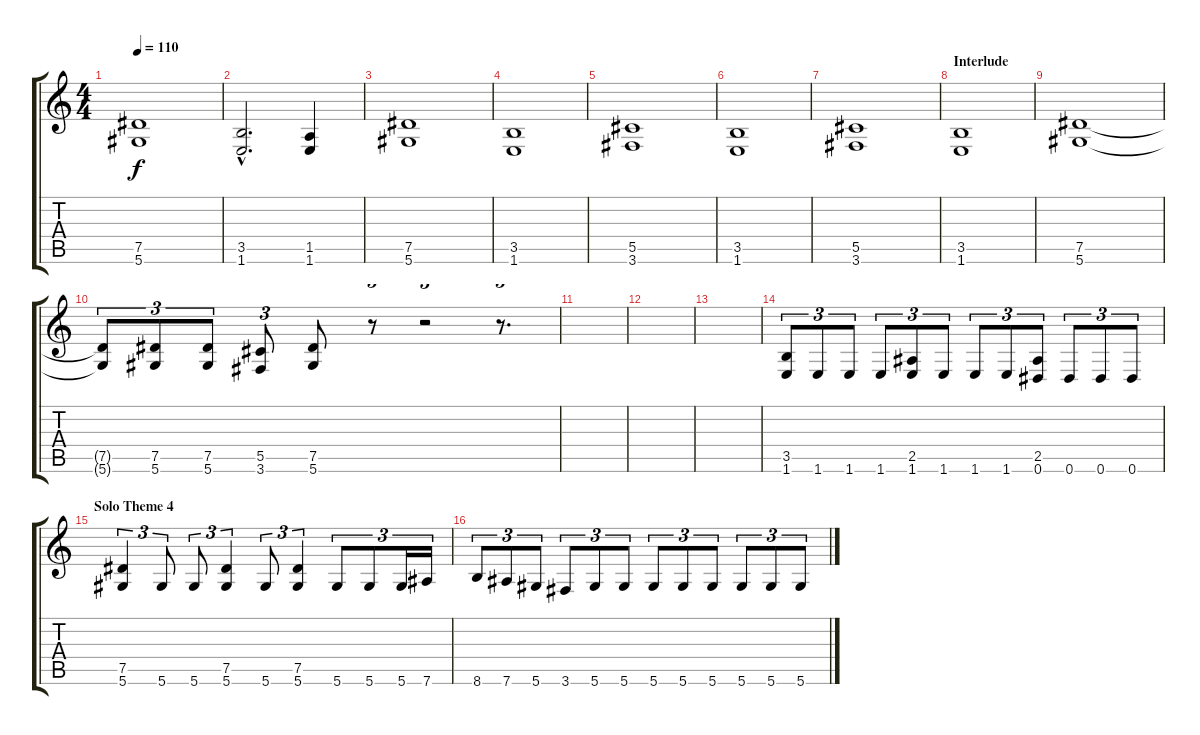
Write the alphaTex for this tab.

\track "" {instrument distortionguitar}
\staff {score tabs}
\tuning (Eb4 Bb3 Gb3 Db3 Ab2 Eb2) {hide}
\ts (4 4)
\tempo 110
\clef g2
\ks c
(7.5 5.6).1{dy f} |
(3.5{hac} 1.6{hac}).2{d} (1.5 1.6).4 |
(7.5 5.6).1 |
(3.5 1.6).1 |
(5.5 3.6).1 |
(3.5 1.6).1 |
(5.5 3.6).1 |
\section ("" "Interlude")
(3.5 1.6).1 |
(7.5 5.6).1 |
(7.5{t} 5.6{t}).8{tu (3 2)} (7.5 5.6).8{tu (3 2)} (7.5 5.6).8{tu (3 2)} (5.5 3.6).8{tu (3 2)} (7.5 5.6).8 r.8{tu (3 2)} r.2{tu (3 2)} r.8{d tu (3 2)} |
|
|
|
(3.5 1.6).8{tu (3 2)} 1.6.8{tu (3 2)} 1.6.8{tu (3 2)} 1.6.8{tu (3 2)} (2.5 1.6).8{tu (3 2)} 1.6.8{tu (3 2)} 1.6.8{tu (3 2)} 1.6.8{tu (3 2)} (2.5 0.6).8{tu (3 2)} 0.6.8{tu (3 2)} 0.6.8{tu (3 2)} 0.6.8{tu (3 2)} |
\section ("" "Solo Theme 4")
(7.5 5.6).4{tu (3 2)} 5.6.8{tu (3 2)} 5.6.8{tu (3 2)} (7.5 5.6).4{tu (3 2)} 5.6.8{tu (3 2)} (7.5 5.6).4{tu (3 2)} 5.6.8{tu (3 2)} 5.6.8{tu (3 2)} 5.6.16{tu (3 2)} 7.6.16{tu (3 2)} |
8.6.8{tu (3 2)} 7.6.8{tu (3 2)} 5.6.8{tu (3 2)} 3.6.8{tu (3 2)} 5.6.8{tu (3 2)} 5.6.8{tu (3 2)} 5.6.8{tu (3 2)} 5.6.8{tu (3 2)} 5.6.8{tu (3 2)} 5.6.8{tu (3 2)} 5.6.8{tu (3 2)} 5.6.8{tu (3 2)}
